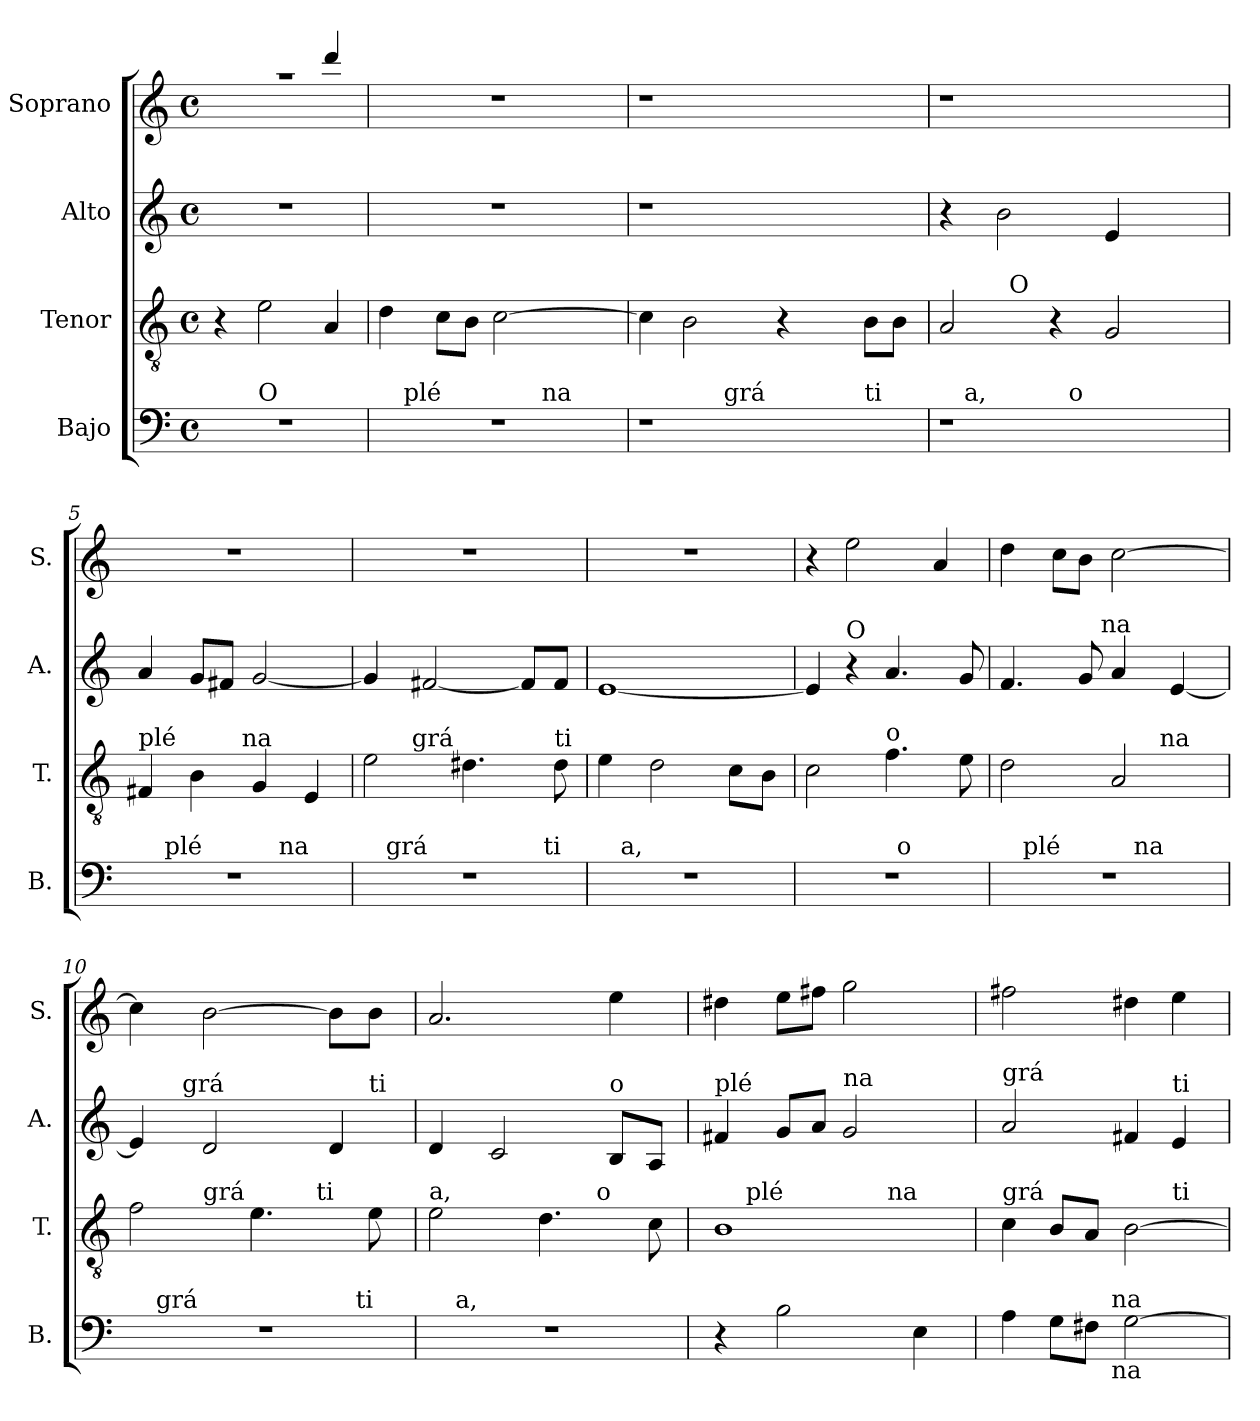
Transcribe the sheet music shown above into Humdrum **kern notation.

**kern	**kern	**kern	**kern
*part4	*part3	*part2	*part1
*staff4	*staff3	*staff2	*staff1
*I"Bajo	*I"Tenor	*I"Alto	*I"Soprano
*I'B.	*I'T.	*I'A.	*I'S.
*clefF4	*clefGv2	*clefG2	*clefG2
*ITrd7c12	*	*	*
*k[]	*k[]	*k[]	*k[]
*C:	*C:	*C:	*C:
*M4/4	*M4/4	*M4/4	*M4/4
*met(c)	*met(c)	*met(c)	*met(c)
=1	=1	=1	=1
*^	*	*	*^
1r	4ryy	4r	1r	1raa	2.ryy
!	!LO:TX:a:t=O	!	!	!	!
.	2.ryy	2e\	.	.	.
.	.	4A/	.	.	4ddd/
*	*	*	*	*v	*v
=2	=2	=2	=2	=2
*	*^	*	*	*
1r	16.ryy	2ryy	4d\	1r	1r
!	!LO:TX:a:t=plé	!	!	!	!
.	2ryy	.	.	.	.
.	.	.	8c\L	.	.
.	.	.	8B\J	.	.
.	.	8ryy	[>2c\	.	.
.	4ryy	.	.	.	.
.	.	32ryy	.	.	.
!	!	!LO:TX:a:t=na	!	!	!
.	.	4ryy	.	.	.
.	8ryy	.	.	.	.
.	.	16.ryy	.	.	.
.	32ryy	.	.	.	.
=3	=3	=3	=3	=3	=3
!LO:N:vis=1	!	!	!	!LO:N:vis=1	!LO:N:vis=1
*	*v	*v	*	*	*
1r	4ryy	4c\]	1r	1r
.	8ryy	2B\	.	.
.	32ryy	.	.	.
!	!LO:TX:a:t=grá	!	!	!
.	1ryy	.	.	.
.	.	4r	.	.
4ryy	.	4ryy	2ryy	2ryy
!LO:TX:a:t=ti	!	!	!	!
4ryy	.	8B\L	.	.
.	.	8B\J	.	.
.	16.ryy	.	.	.
=4	=4	=4	=4	=4
*	*^	*^	*	*
1r	16.ryy	2ryy	2A/	4ryy	4r	1r
!	!LO:TX:a:t=a,	!	!	!	!	!
.	1ryy	.	.	.	.	.
.	.	.	.	32ryy	2b\	.
!	!	!	!	!LO:TX:a:t=O	!	!
.	.	.	.	2ryy	.	.
.	.	16ryy	4r	.	.	.
!	!	!LO:TX:a:t=o	!	!	!	!
.	.	2ryy	.	.	.	.
.	.	.	2G/	.	4e/	.
.	.	.	.	4...ryy	.	.
4ryy	.	.	.	.	4ryy	4ryy
.	.	8.ryy	.	.	.	.
.	8ryy	.	.	.	.	.
.	32ryy	.	.	.	.	.
=5	=5	=5	=5	=5	=5	=5
!	!	!	!LO:TX:a:t=plé	!	!	!
1r	8ryy	2ryy	4F#X/	4...ryy	4a/	1r
!	!LO:TX:a:t=plé	!	!	!	!	!
.	2..ryy	.	.	.	.	.
.	.	.	4B\	.	8g/L	.
.	.	.	.	.	8f#X/J	.
!	!	!	!	!LO:TX:a:t=na	!	!
.	.	.	.	2ryy	.	.
.	.	8ryy	4G/	.	[<2g/	.
!	!	!LO:TX:a:t=na	!	!	!	!
.	.	4.ryy	.	.	.	.
.	.	.	4E/	.	.	.
.	.	.	.	32ryy	.	.
*	*v	*v	*	*	*	*
=6	=6	=6	=6	=6	=6
1r	16.ryy	2e\	8..ryy	4g/]	1r
!	!LO:TX:a:t=grá	!	!	!	!
.	2ryy	.	.	.	.
!	!	!	!LO:TX:a:t=grá	!	!
.	.	.	2ryy	.	.
.	.	.	.	[<2f#X/	.
.	.	4.d#X\	.	.	.
.	4ryy	.	.	.	.
.	.	.	4ryy	.	.
.	.	.	.	8f#/L]	.
!	!LO:TX:a:t=ti	!	!	!	!
.	8ryy	.	.	.	.
!	!	!LO:TX:a:t=ti	!	!	!
.	.	8d#\	.	8f#/J	.
.	32ryy	.	32ryy	.	.
!!LO:LB:g=z
=7	=7	=7	=7	=7	=7
!	!	!LO:TX:a:t=a,	!	!	!
*	*	*v	*v	*	*
1r	16.ryy	4e\	[<1e	1r
!	!LO:TX:a:t=a,	!	!	!
.	2ryy	.	.	.
.	.	2d\	.	.
.	4ryy	.	.	.
.	.	8c\L	.	.
.	8ryy	.	.	.
.	.	8B\J	.	.
.	32ryy	.	.	.
=8	=8	=8	=8	=8
1r	2ryy	2c\	4e/]	4r
!	!	!	!LO:TX:a:t=O	!
.	.	.	4r	2ee\
!	!	!LO:TX:a:t=o	!	!
.	32ryy	4.f\	4.a/	.
!	!LO:TX:a:t=o	!	!	!
.	4...ryy	.	.	.
.	.	.	.	4a/
.	.	8e\	8g/	.
=9	=9	=9	=9	=9
!	!	!	!LO:TX:a:t=plé	!
!	!	!LO:TX:a:t=plé	!	!
*	*	*^	*^	*
1r	16.ryy	2d\	2ryy	4.f/	4...ryy	4dd\
!	!LO:TX:a:t=plé	!	!	!	!	!
.	2ryy	.	.	.	.	.
.	.	.	.	.	.	8cc\L
.	.	.	.	8g/	.	8b\J
!	!	!	!	!	!LO:TX:a:t=na	!
.	.	.	.	.	2ryy	.
.	.	2A/	8..ryy	4a/	.	[>2cc\
!	!LO:TX:a:t=na	!	!	!	!	!
.	4ryy	.	.	.	.	.
!	!	!	!LO:TX:a:t=na	!	!	!
.	.	.	4ryy	.	.	.
.	.	.	.	[<4e/	.	.
.	8ryy	.	.	.	.	.
.	32ryy	.	32ryy	.	32ryy	.
=10	=10	=10	=10	=10	=10	=10
*	*	*	*^	*	*^	*
1r	16.ryy	2f\	4ryy	2ryy	4e/]	8.ryy	2..ryy	4cc\]
!	!LO:TX:a:t=grá	!	!	!	!	!	!	!
.	2ryy	.	.	.	.	.	.	.
!	!	!	!	!	!	!LO:TX:a:t=grá	!	!
.	.	.	.	.	.	2ryy	.	.
!	!	!	!LO:TX:a:t=grá	!	!	!	!	!
.	.	.	2.ryy	.	2d/	.	.	[>2b\
.	.	4.e\	.	8..ryy	.	.	.	.
.	4ryy	.	.	.	.	.	.	.
.	.	.	.	.	.	4ryy	.	.
!	!	!	!	!LO:TX:a:t=ti	!	!	!	!
.	.	.	.	4ryy	.	.	.	.
.	.	.	.	.	4d/	.	.	8b\L]
!	!LO:TX:a:t=ti	!	!	!	!	!	!	!
.	8ryy	.	.	.	.	.	.	.
!	!	!	!	!	!	!	!LO:TX:a:t=ti	!
.	.	8e\	.	.	.	.	8ryy	8b\J
.	.	.	.	.	.	16ryy	.	.
.	32ryy	.	.	32ryy	.	.	.	.
=11	=11	=11	=11	=11	=11	=11	=11	=11
!	!	!	!	!	!LO:TX:a:t=a,	!	!	!
!	!	!LO:TX:a:t=a,	!	!	!	!	!	!
*	*	*	*v	*v	*	*	*	*
*	*	*	*	*v	*v	*v	*
1r	16.ryy	2e\	2ryy	4d/	2.a/
!	!LO:TX:a:t=a,	!	!	!	!
.	2ryy	.	.	.	.
.	.	.	.	2c/	.
.	.	4.d\	8..ryy	.	.
.	4ryy	.	.	.	.
!	!	!	!LO:TX:a:t=o	!	!
.	.	.	4ryy	.	.
!	!	!	!	!LO:TX:a:t=o	!
.	.	.	.	8B/L	4ee\
.	8ryy	.	.	.	.
.	.	8c\	.	8A/J	.
.	32ryy	.	32ryy	.	.
=12	=12	=12	=12	=12	=12
!	!	!	!	!LO:TX:a:t=plé	!
!LO:TX:a:t=o	!	!	!	!	!
*v	*v	*	*^	*	*
4r	1B	8ryy	2ryy	4f#X/	4dd#X\
!	!	!LO:TX:a:t=plé	!	!	!
.	.	2..ryy	.	.	.
2BB\	.	.	.	8g/L	8ee\L
.	.	.	.	8a/J	8ff#X\J
!	!	!	!	!LO:TX:a:t=na	!
.	.	.	8ryy	2g/	2gg\
.	.	.	32ryy	.	.
!	!	!	!LO:TX:a:t=na	!	!
.	.	.	4ryy	.	.
4EE\	.	.	.	.	.
.	.	.	16.ryy	.	.
!!LO:PB:g=z
=13	=13	=13	=13	=13	=13
!	!	!	!	!LO:TX:a:t=grá	!
!	!LO:TX:a:t=grá	!	!	!	!
!LO:TX:b:t=plé	!	!	!	!	!
!LO:TX:a:t=plé	!	!	!	!	!
*^	*	*v	*v	*	*
4AA\	4...ryy	4c\	2.ryy	2a/	2ff#X\
8GG\L	.	8B/L	.	.	.
8FF#X\J	.	8A/J	.	.	.
!	!LO:TX:b:t=na	!	!	!	!
!	!LO:TX:a:t=na	!	!	!	!
.	2ryy	.	.	.	.
[>2GG\	.	[>2B\	.	4f#X/	4dd#X\
!	!	!	!	!LO:TX:a:t=ti	!
!	!	!	!LO:TX:a:t=ti	!	!
.	.	.	4ryy	4e/	4ee\
.	32ryy	.	.	.	.
*v	*v	*	*	*	*
*	*v	*v	*	*
=	=	=	=
*-	*-	*-	*-
